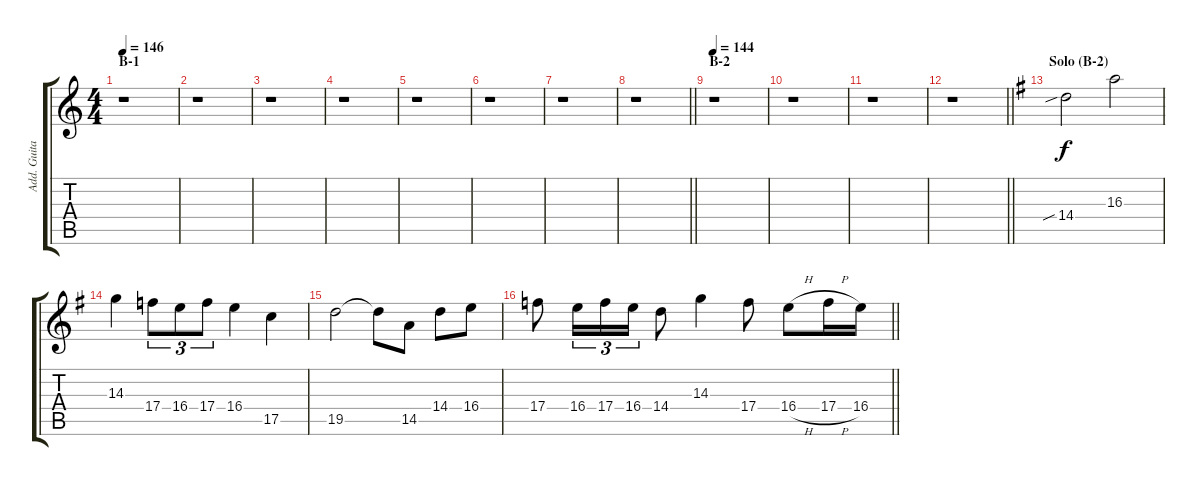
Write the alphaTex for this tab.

\track ("Add. Guitar" "Add. Guita") {instrument distortionguitar}
\staff {score tabs}
\tuning (D4 A3 F3 C3 G2 D2) {hide}
\ts (4 4)
\section ("" "B-1")
\tempo 146
\clef g2
\ks c
r.1{dy f} |
r.1 |
r.1 |
r.1 |
r.1 |
r.1 |
r.1 |
\barLineRight lightlight
r.1 |
\section ("" "B-2")
\tempo 144
r.1 |
r.1 |
r.1 |
\barLineRight lightlight
r.1 |
\section ("" "Solo (B-2)")
\ks g
14.4{sib}.2 16.3.2 |
14.3.4 17.4.8{tu (3 2)} 16.4.8{tu (3 2)} 17.4.8{tu (3 2)} 16.4.4 17.5.4 |
19.5.2 19.5{t}.8 14.5.8 14.4.8 16.4.8 |
\barLineRight lightlight
17.4.8 16.4.16{tu (3 2)} 17.4.16{tu (3 2)} 16.4.16{tu (3 2)} 14.4.8 14.3.4 17.4.8 16.4{h}.8 17.4{h}.16 16.4.16
